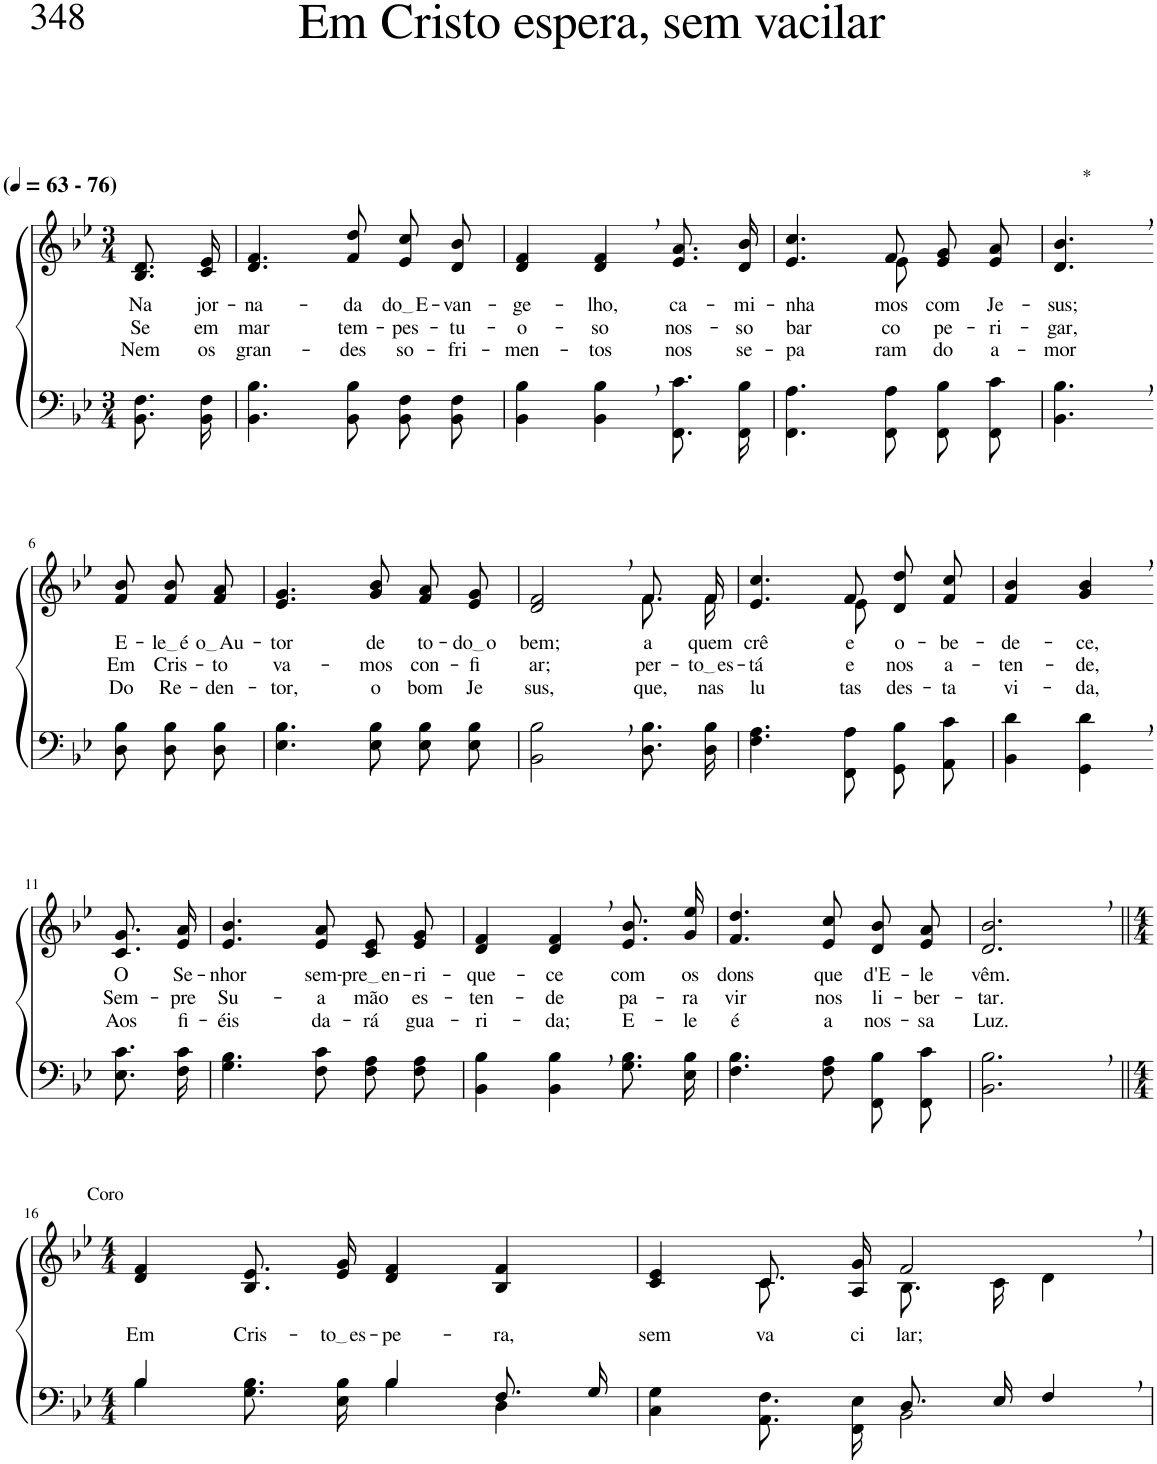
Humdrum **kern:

**kern	**kern	**text	**text	**text
*part2	*part1	*part1	*part1	*part1
*staff2	*staff1	*staff1	*staff1	*staff1
*I"Parte III e IV	*I"Parte I e II	*	*	*
*clefF4	*clefG2	*	*	*
*Trd-1c-2	*Trd-1c-2	*	*	*
*k[b-e-]	*k[b-e-]	*	*	*
*M3/4	*M3/4	*	*	*
*MM63	*MM63	*	*	*
=1	=1	=1	=1	=1
!	!LO:TX:a:B:t=(	!	!	!
!	!LO:TX:a:B:t=- 76)	!	!	!
!	!	!LO:LY:b	!LO:LY:b	!LO:LY:b
8.BB-\ 8.F\L	8.B-/ 8.d/L	Na	Se	Nem
!	!	!LO:LY:b	!LO:LY:b	!LO:LY:b
16BB-\ 16F\Jk	16c/ 16e-/Jk	jor-	em	os
=2	=2	=2	=2	=2
!	!	!LO:LY:b	!LO:LY:b	!LO:LY:b
4.BB-\ 4.B-\	4.d/ 4.f/	-na-	mar	gran-
!	!	!LO:LY:b	!LO:LY:b	!LO:LY:b
8BB-\ 8B-\	8f/ 8dd/	-da	tem-	-des
!	!	!LO:LY:b	!LO:LY:b	!LO:LY:b
8BB-\ 8F\L	8e-/ 8cc/L	do E	-pes-	so-
!	!	!LO:LY:b	!LO:LY:b	!LO:LY:b
8BB-\ 8F\J	8d/ 8b-/J	-van-	-tu-	-fri-
=3	=3	=3	=3	=3
!	!	!LO:LY:b	!LO:LY:b	!LO:LY:b
4BB-\ 4B-\	4d/ 4f/	-ge-	-o-	-men-
!	!	!LO:LY:b	!LO:LY:b	!LO:LY:b
4BB-\, 4B-\,	4d/, 4f/,	-lho,	-so	-tos
!	!	!LO:LY:b	!LO:LY:b	!LO:LY:b
8.FF\ 8.c\L	8.e-/ 8.a/L	ca-	nos-	nos
!	!	!LO:LY:b	!LO:LY:b	!LO:LY:b
16FF\ 16B-\Jk	16d/ 16b-/Jk	-mi-	-so	se-
=4	=4	=4	=4	=4
!	!	!LO:LY:b	!LO:LY:b	!LO:LY:b
*	*^	*	*	*
4.FF\ 4.A\	4.e-/ 4.cc/	4.ryy	-nha-	bar-	-pa-
!	!	!	!LO:LY:b	!LO:LY:b	!LO:LY:b
8FF\ 8A\	8f/	8e-\	-mos	-co	-ram
!	!	!	!LO:LY:b	!LO:LY:b	!LO:LY:b
8FF\ 8B-\L	8e-/ 8g/L	4ryy	com	pe-	do
!	!	!	!LO:LY:b	!LO:LY:b	!LO:LY:b
8FF\ 8c\J	8e-/ 8a/J	.	Je-	-ri-	a-
*	*v	*v	*	*	*
=5	=5	=5	=5	=5
!	!LO:TX:a:t=*	!	!	!
!	!	!LO:LY:b	!LO:LY:b	!LO:LY:b
4.BB-\, 4.B-\,	4.d/, 4.b-/,	-sus;	-gar,	-mor
!!LO:LB:g=z
=6-	=6-	=6-	=6-	=6-
!	!	!LO:LY:b	!LO:LY:b	!LO:LY:b
8D\ 8B-\	8f/ 8b-/	E-	Em	Do
!	!	!LO:LY:b	!LO:LY:b	!LO:LY:b
8D\ 8B-\L	8f/ 8b-/L	le é	Cris-	Re-
!	!	!LO:LY:b	!LO:LY:b	!LO:LY:b
8D\ 8B-\J	8f/ 8a/J	o Au	-to	-den-
=7	=7	=7	=7	=7
!	!	!LO:LY:b	!LO:LY:b	!LO:LY:b
4.E-\ 4.B-\	4.e-/ 4.g/	-tor	va-	-tor,
!	!	!LO:LY:b	!LO:LY:b	!LO:LY:b
8E-\ 8B-\	8g/ 8b-/	de	-mos	o
!	!	!LO:LY:b	!LO:LY:b	!LO:LY:b
8E-\ 8B-\L	8f/ 8a/L	to-	con-	bom
!	!	!LO:LY:b	!LO:LY:b	!LO:LY:b
8E-\ 8B-\J	8e-/ 8g/J	do o	-fi-	Je-
=8	=8	=8	=8	=8
*	*^	*	*	*
!	!	!	!LO:LY:b	!LO:LY:b	!LO:LY:b
2BB-\, 2B-\,	2ryy	2d/ 2f/	bem;	-ar;	-sus,
!	!	!	!LO:LY:b	!LO:LY:b	!LO:LY:b
8.D\ 8.B-\L	8.f\L	8.f/L	a	per-	que,
!	!	!	!LO:LY:b	!LO:LY:b	!LO:LY:b
16D\ 16B-\Jk	16f\Jk	16f/Jk	quem	to es	nas
=9	=9	=9	=9	=9	=9
!	!	!	!LO:LY:b	!LO:LY:b	!LO:LY:b
4.F\ 4.A\	4.e-/ 4.cc/	4.ryy	crê	-tá	lu-
!	!	!	!LO:LY:b	!LO:LY:b	!LO:LY:b
8FF\ 8A\	8f/	8e-\	e	e	-tas
!	!	!	!LO:LY:b	!LO:LY:b	!LO:LY:b
8GG\ 8B-\L	8d/ 8dd/L	4ryy	o-	nos	des-
!	!	!	!LO:LY:b	!LO:LY:b	!LO:LY:b
8AA\ 8c\J	8f/ 8cc/J	.	-be-	a-	-ta
*	*v	*v	*	*	*
=10	=10	=10	=10	=10
!	!	!LO:LY:b	!LO:LY:b	!LO:LY:b
4BB-\ 4d\	4f/ 4b-/	-de-	-ten-	vi-
!	!	!LO:LY:b	!LO:LY:b	!LO:LY:b
4GG\, 4d\,	4g/, 4b-/,	-ce,	-de,	-da,
!!LO:LB:g=z
=11-	=11-	=11-	=11-	=11-
!	!	!LO:LY:b	!LO:LY:b	!LO:LY:b
8.E-\ 8.c\L	8.c/ 8.g/L	O	Sem-	Aos
!	!	!LO:LY:b	!LO:LY:b	!LO:LY:b
16F\ 16c\Jk	16e-/ 16a/Jk	Se-	-pre	fi-
=12	=12	=12	=12	=12
!	!	!LO:LY:b	!LO:LY:b	!LO:LY:b
4.G\ 4.B-\	4.e-/ 4.b-/	-nhor	Su-	-éis
!	!	!LO:LY:b	!LO:LY:b	!LO:LY:b
8F\ 8c\	8e-/ 8a/	sem-	-a	da-
!	!	!LO:LY:b	!LO:LY:b	!LO:LY:b
8F\ 8A\L	8c/ 8e-/L	pre en	mão	-rá
!	!	!LO:LY:b	!LO:LY:b	!LO:LY:b
8F\ 8A\J	8e-/ 8g/J	-ri-	es-	gua-
=13	=13	=13	=13	=13
!	!	!LO:LY:b	!LO:LY:b	!LO:LY:b
4BB-\ 4B-\	4d/ 4f/	-que-	-ten-	-ri-
!	!	!LO:LY:b	!LO:LY:b	!LO:LY:b
4BB-\, 4B-\,	4d/, 4f/,	-ce	-de	-da;
!	!	!LO:LY:b	!LO:LY:b	!LO:LY:b
8.G\ 8.B-\L	8.e-/ 8.b-/L	com	pa-	E-
!	!	!LO:LY:b	!LO:LY:b	!LO:LY:b
16E-\ 16B-\Jk	16g/ 16ee-/Jk	os	-ra	-le
=14	=14	=14	=14	=14
!	!	!LO:LY:b	!LO:LY:b	!LO:LY:b
4.F\ 4.B-\	4.f/ 4.dd/	dons	vir	é
!	!	!LO:LY:b	!LO:LY:b	!LO:LY:b
8F\ 8A\	8e-/ 8cc/	que	nos	a
!	!	!LO:LY:b	!LO:LY:b	!LO:LY:b
8FF\ 8B-\L	8d/ 8b-/L	d'E-	li-	nos-
!	!	!LO:LY:b	!LO:LY:b	!LO:LY:b
8FF\ 8c\J	8e-/ 8a/J	-le	-ber-	-sa
=15	=15	=15	=15	=15
!	!	!LO:LY:b	!LO:LY:b	!LO:LY:b
2.BB-\, 2.B-\,	2.d/, 2.b-/,	vêm.	-tar.	Luz.
!!LO:LB:g=z
=16||	=16||	=16||	=16||	=16||
*M4/4	*M4/4	*	*	*
*^	*	*	*	*
!	!	!LO:TX:a:t=Coro	!	!	!
!	!	!	!LO:LY:b	!	!
4B-/	4B-\	4d/ 4f/	Em	.	.
!	!	!	!LO:LY:b	!	!
4ryy	8.G\ 8.B-\L	8.B-/ 8.e-/L	Cris-	.	.
!	!	!	!LO:LY:b	!	!
.	16E-\ 16B-\Jk	16e-/ 16g/Jk	to es	.	.
!	!	!	!LO:LY:b	!	!
4B-/	4B-\	4d/ 4f/	-pe-	.	.
!	!	!	!LO:LY:b	!	!
8.F/L	4D\	4B-/ 4f/	-ra,	.	.
16G/Jk	.	.	.	.	.
=17	=17	=17	=17	=17	=17
!	!	!	!LO:LY:b	!	!
*	*	*^	*	*	*
2ryy	4C\ 4G\	4c/ 4e-/	4ryy	sem	.	.
!	!	!	!	!LO:LY:b	!	!
.	8.AA/ 8.F/L	8.c/L	8.c\	va-	.	.
!	!	!	!	!LO:LY:b	!	!
.	16FF/ 16E-/Jk	16A/ 16g/Jk	16ryy	-ci-	.	.
!	!	!	!	!LO:LY:b	!	!
8.D/L	2BB-\	2f,/	8.B-\L	-lar;	.	.
16E-/Jk	.	.	16c\Jk	.	.	.
4F,/	.	.	4d\	.	.	.
*v	*v	*	*	*	*	*
*	*v	*v	*	*	*
=	=	=	=	=
*-	*-	*-	*-	*-
